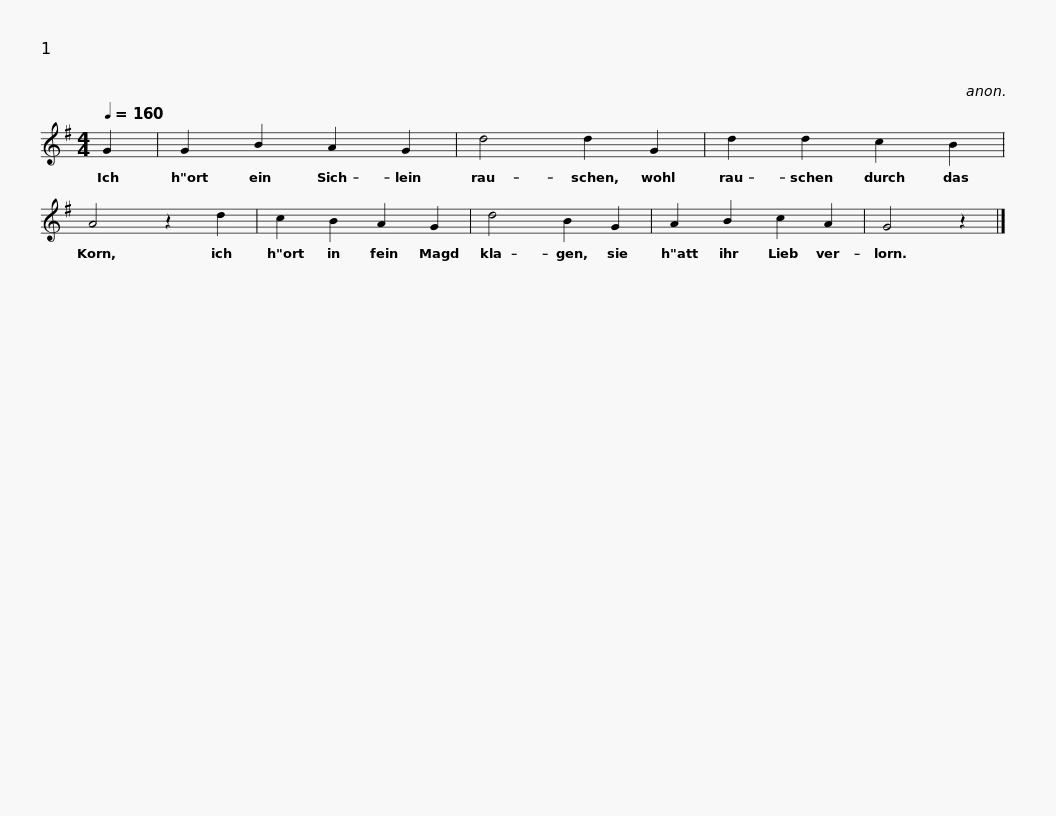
X:1
L:1/8
Q:1/4=160
M:4/4
I:linebreak $
K:G
V:1 treble
V:1
 G2 | G2 B2 A2 G2 | d4 d2 G2 | d2 d2 c2 B2 | A4 z2 d2 | %5
 c2 B2 A2 G2 |$ d4 B2 G2 | A2 B2 c2 A2 | G4 z2 |] %9
